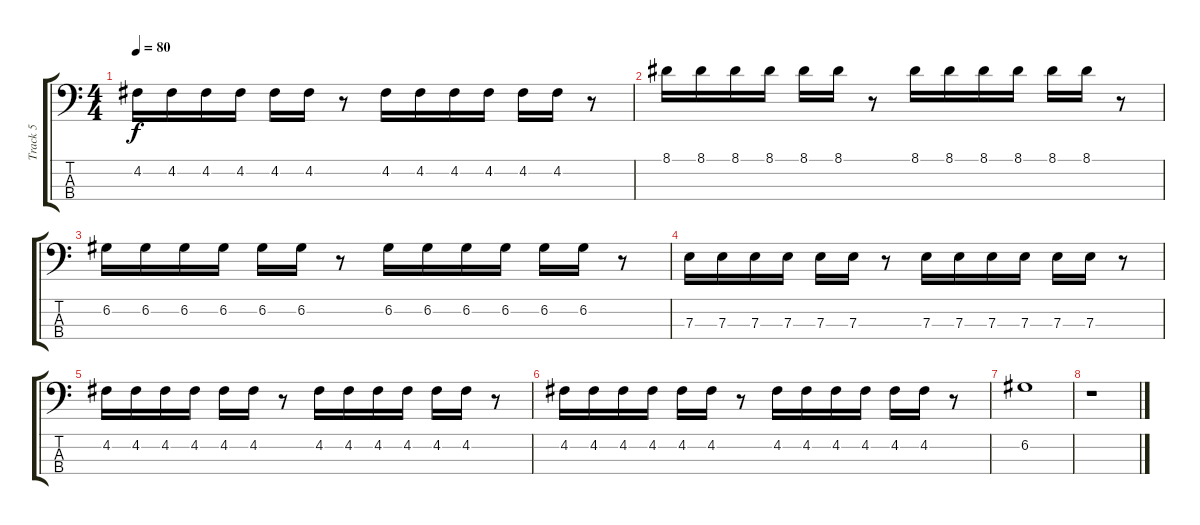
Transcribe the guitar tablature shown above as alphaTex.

\track ("Track 5" "Track 5") {instrument electricbasspick}
\staff {score tabs}
\tuning (G2 D2 A1 E1) {hide}
\ts (4 4)
\tempo 80
\clef f4
\ks c
4.2.16{dy f} 4.2.16 4.2.16 4.2.16 4.2.16 4.2.16 r.8 4.2.16 4.2.16 4.2.16 4.2.16 4.2.16 4.2.16 r.8 |
8.1.16 8.1.16 8.1.16 8.1.16 8.1.16 8.1.16 r.8 8.1.16 8.1.16 8.1.16 8.1.16 8.1.16 8.1.16 r.8 |
6.2.16 6.2.16 6.2.16 6.2.16 6.2.16 6.2.16 r.8 6.2.16 6.2.16 6.2.16 6.2.16 6.2.16 6.2.16 r.8 |
7.3.16 7.3.16 7.3.16 7.3.16 7.3.16 7.3.16 r.8 7.3.16 7.3.16 7.3.16 7.3.16 7.3.16 7.3.16 r.8 |
4.2.16 4.2.16 4.2.16 4.2.16 4.2.16 4.2.16 r.8 4.2.16 4.2.16 4.2.16 4.2.16 4.2.16 4.2.16 r.8 |
4.2.16 4.2.16 4.2.16 4.2.16 4.2.16 4.2.16 r.8 4.2.16 4.2.16 4.2.16 4.2.16 4.2.16 4.2.16 r.8 |
6.2.1 |
r.1
